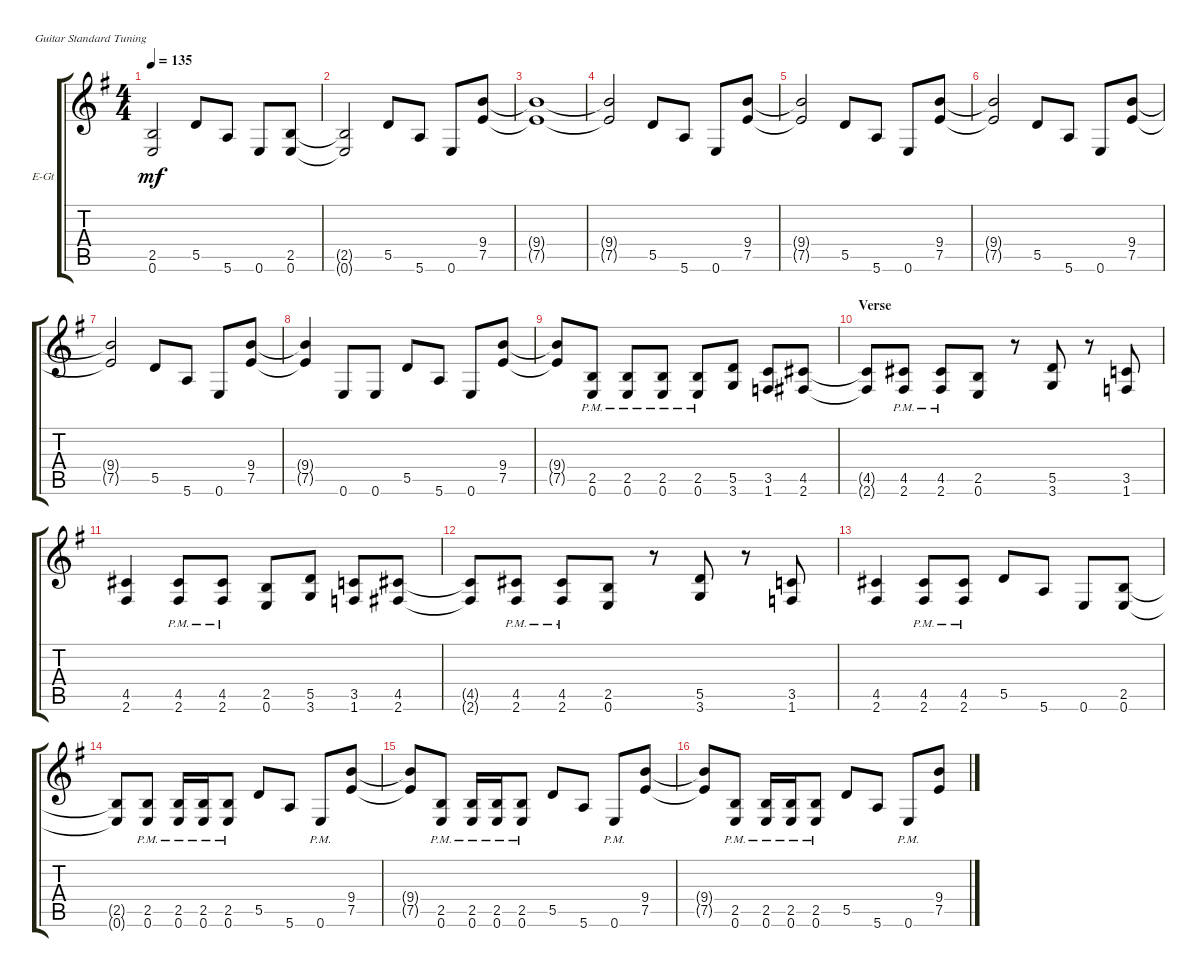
\defaultSystemsLayout 4
\bracketExtendMode groupsimilarinstruments
\firstSystemTrackNameOrientation horizontal
\otherSystemsTrackNameOrientation horizontal
\track ("Electric Guitar" "E-Gt") {instrument distortionguitar}
\staff {score tabs}
\tuning (E4 B3 G3 D3 A2 E2)
\ts (4 4)
\tempo 135
\clef g2
\ks g
(2.5{t} 0.6{t}).2{dy mf} 5.5.8 5.6.8 0.6.8 (0.6 2.5).8 |
(2.5{t} 0.6{t}).2 5.5.8 5.6.8 0.6.8 (7.5 9.4).8 |
(9.4{t} 7.5{t}).1 |
(7.5{t} 9.4{t}).2 5.5.8 5.6.8 0.6.8 (7.5 9.4).8 |
(7.5{t} 9.4{t}).2 5.5.8 5.6.8 0.6.8 (7.5 9.4).8 |
(7.5{t} 9.4{t}).2 5.5.8 5.6.8 0.6.8 (7.5 9.4).8 |
(7.5{t} 9.4{t}).2 5.5.8 5.6.8 0.6.8 (7.5 9.4).8 |
(7.5{t} 9.4{t}).4 0.6.8 0.6.8 5.5.8 5.6.8 0.6.8 (7.5 9.4).8 |
(9.4{t} 7.5{t}).8 (0.6{pm} 2.5{pm}).8 (0.6{pm} 2.5{pm}).8 (0.6{pm} 2.5{pm}).8 (0.6{pm} 2.5{pm}).8 (5.5 3.6).8 (1.6 3.5).8 (4.5 2.6).8 |
\section ("" "Verse")
(4.5{t} 2.6{t}).8 (2.6{pm} 4.5{pm}).8 (2.6{pm} 4.5{pm}).8 (2.5 0.6).8 r.8 (3.6 5.5).8 r.8 (3.5 1.6).8 |
(2.6 4.5).4 (4.5{pm} 2.6{pm}).8 (2.6{pm} 4.5{pm}).8 (2.5 0.6).8 (3.6 5.5).8 (3.5 1.6).8 (2.6 4.5).8 |
(4.5{t} 2.6{t}).8 (2.6{pm} 4.5{pm}).8 (4.5{pm} 2.6{pm}).8 (0.6 2.5).8 r.8 (5.5 3.6).8 r.8 (1.6 3.5).8 |
(2.6 4.5).4 (4.5{pm} 2.6{pm}).8 (4.5{pm} 2.6{pm}).8 5.5.8 5.6.8 0.6.8 (0.6 2.5).8 |
(2.5{t} 0.6{t}).8 (0.6{pm} 2.5{pm}).8 (0.6{pm} 2.5{pm}).16 (0.6{pm} 2.5{pm}).16 (0.6{pm} 2.5{pm}).8 5.5.8 5.6.8 0.6{pm}.8 (7.5 9.4).8 |
(9.4{t} 7.5{t}).8 (2.5{pm} 0.6{pm}).8 (2.5{pm} 0.6{pm}).16 (2.5{pm} 0.6{pm}).16 (2.5{pm} 0.6{pm}).8 5.5.8 5.6.8 0.6{pm}.8 (7.5 9.4).8 |
(9.4{t} 7.5{t}).8 (2.5{pm} 0.6{pm}).8 (2.5{pm} 0.6{pm}).16 (2.5{pm} 0.6{pm}).16 (2.5{pm} 0.6{pm}).8 5.5.8 5.6.8 0.6{pm}.8 (7.5 9.4).8
